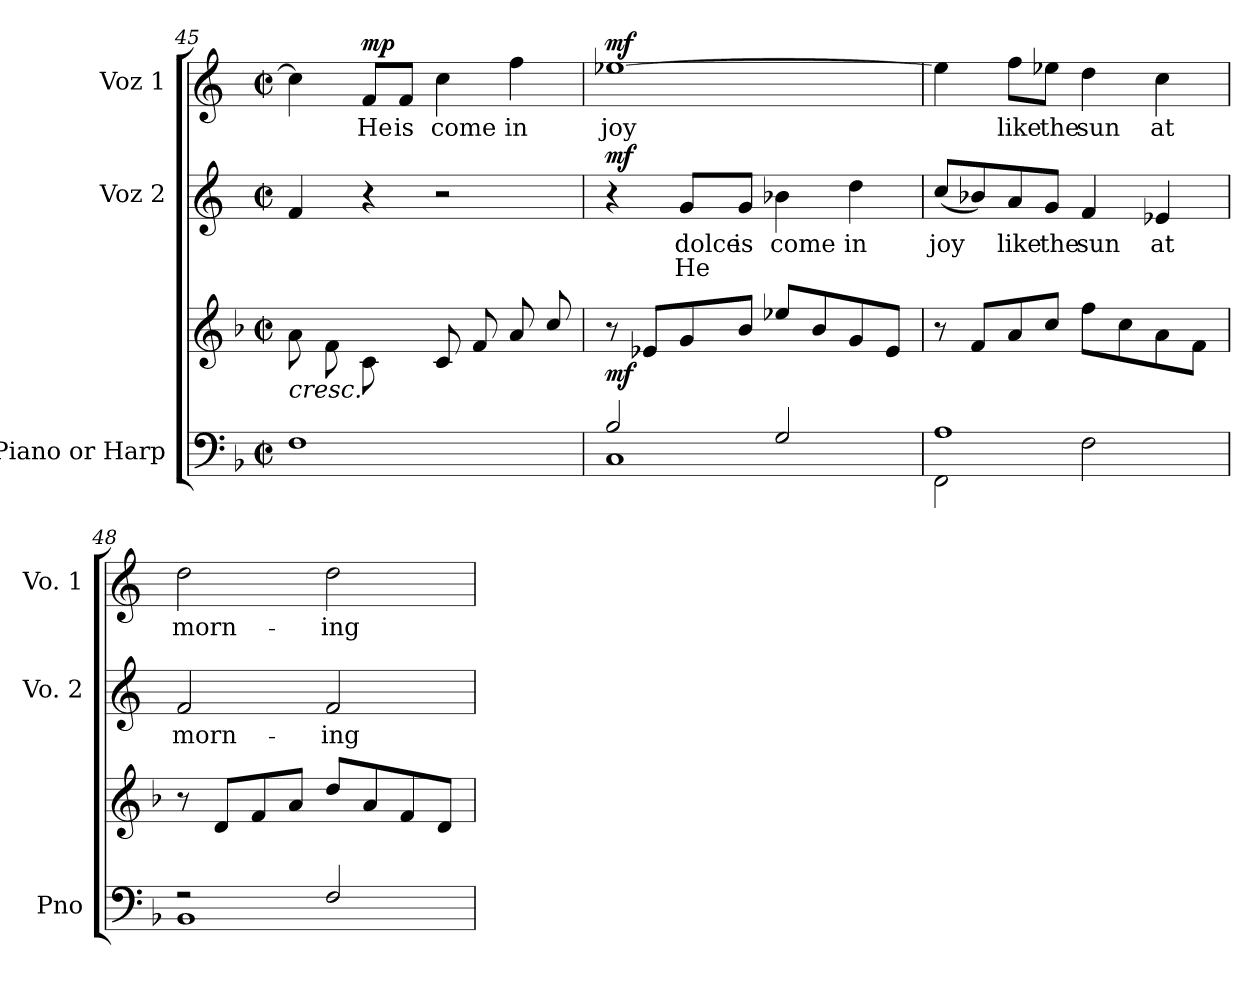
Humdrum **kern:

**kern	**kern	**dynam	**kern	**text	**text	**dynam	**kern	**text	**dynam
*part3	*part3	*part3	*part2	*part2	*part2	*part2	*part1	*part1	*part1
*staff4	*staff3	*staff3/4	*staff2	*staff2	*staff2	*staff2	*staff1	*staff1	*staff1
*I"Piano or Harp	*	*	*I"Voz 2	*	*	*	*I"Voz 1	*	*
*I'Pno	*	*	*I'Vo. 2	*	*	*	*I'Vo. 1	*	*
*clefF4	*clefG2	*	*clefG2	*	*	*	*clefG2	*	*
*k[b-]	*k[b-]	*	*k[]	*	*	*	*k[]	*	*
*M2/2	*M2/2	*	*M2/2	*	*	*	*M2/2	*	*
*met(c|)	*met(c|)	*	*met(c|)	*	*	*	*met(c|)	*	*
=45	=45	=45	=45	=45	=45	=45	=45	=45	=45
*^	*	*	*	*	*	*	*	*	*
!	!	!LO:TX:b:i:t=cresc.	!	!	!	!	!	!	!	!
4.ryy	1F	8a\L	.	4f/	.	.	.	4cc\]	.	.
.	.	8f\	.	.	.	.	.	.	.	.
!	!	!	!	!	!	!	!	!	!	!LO:DY:a
.	.	8c\	.	4r	.	.	.	8f/L	He	mp
8A/J	.	8ryy	.	.	.	.	.	8f/J	is	.
2ryy	.	8c/L	.	2r	.	.	.	4cc\	come	.
.	.	8f/	.	.	.	.	.	.	.	.
.	.	8a/	.	.	.	.	.	4ff\	in	.
.	.	8cc/J	.	.	.	.	.	.	.	.
=46	=46	=46	=46	=46	=46	=46	=46	=46	=46	=46
!	!	!	!LO:DY:b	!	!	!	!LO:DY:a	!	!	!LO:DY:a
2B-/	1C	8r	mf	4r	.	.	mf	[1ee-X	joy	mf
.	.	8e-X/L	.	.	.	.	.	.	.	.
.	.	8g/	.	8g/L	dolce	He	.	.	.	.
.	.	8b-/J	.	8g/J	is	.	.	.	.	.
2G/	.	8ee-X/L	.	4b-X\	come	.	.	.	.	.
.	.	8b-/	.	.	.	.	.	.	.	.
.	.	8g/	.	4dd\	in	.	.	.	.	.
.	.	8e-/J	.	.	.	.	.	.	.	.
=47	=47	=47	=47	=47	=47	=47	=47	=47	=47	=47
1A	2FF\	8r	.	(8cc/L	joy	.	.	4ee-\]	.	.
.	.	8f/L	.	8b-X/)	.	.	.	.	.	.
.	.	8a/	.	8a/	like	.	.	8ff\L	like	.
.	.	8cc/J	.	8g/J	the	.	.	8ee-X\J	the	.
.	2F\	8ff\L	.	4f/	sun	.	.	4dd\	sun	.
.	.	8cc\	.	.	.	.	.	.	.	.
.	.	8a\	.	4e-X/	at	.	.	4cc\	at	.
.	.	8f\J	.	.	.	.	.	.	.	.
=48	=48	=48	=48	=48	=48	=48	=48	=48	=48	=48
2r	1BB-	8r	.	2f/	morn-	.	.	2dd\	morn-	.
.	.	8d/L	.	.	.	.	.	.	.	.
.	.	8f/	.	.	.	.	.	.	.	.
.	.	8a/J	.	.	.	.	.	.	.	.
2F/	.	8dd/L	.	2f/	ing	.	.	2dd\	ing	.
.	.	8a/	.	.	.	.	.	.	.	.
.	.	8f/	.	.	.	.	.	.	.	.
.	.	8d/J	.	.	.	.	.	.	.	.
*v	*v	*	*	*	*	*	*	*	*	*
=	=	=	=	=	=	=	=	=	=
*-	*-	*-	*-	*-	*-	*-	*-	*-	*-
